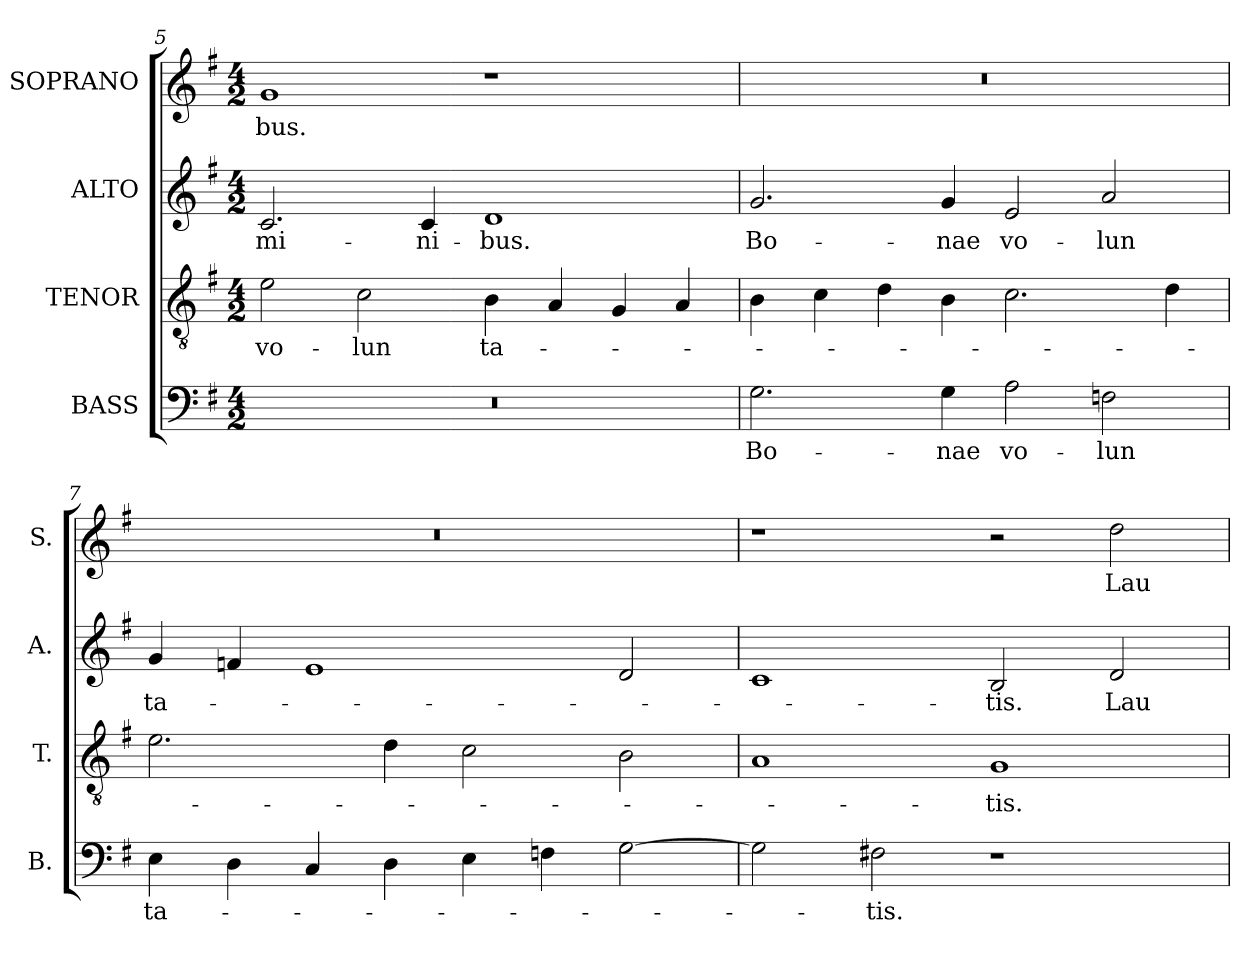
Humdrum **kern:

**kern	**text	**kern	**text	**kern	**text	**kern	**text
*part4	*part4	*part3	*part3	*part2	*part2	*part1	*part1
*staff4	*staff4	*staff3	*staff3	*staff2	*staff2	*staff1	*staff1
*I"BASS	*	*I"TENOR	*	*I"ALTO	*	*I"SOPRANO	*
*I'B.	*	*I'T.	*	*I'A.	*	*I'S.	*
*clefF4	*	*clefGv2	*	*clefG2	*	*clefG2	*
*	*	*ITrd7c12	*	*	*	*	*
*k[f#]	*	*k[f#]	*	*k[f#]	*	*k[f#]	*
*G:	*	*G:	*	*G:	*	*G:	*
*M4/2	*	*M4/2	*	*M4/2	*	*M4/2	*
=5	=5	=5	=5	=5	=5	=5	=5
!LO:N:vis=1	!	!	!	!	!	!	!
!	!	!	!LO:LY:b:color=#000000	!	!	!	!
!	!	!	!	!	!LO:LY:b:color=#000000	!	!
!	!	!	!	!	!	!	!LO:LY:b:color=#000000
0r	.	2Ei\	vo-	2.ci/	-mi-	1gi	-bus.
!	!	!	!LO:LY:b:color=#000000	!	!	!	!
.	.	2Ci\	-lun	.	.	.	.
!	!	!	!	!	!LO:LY:b:color=#000000	!	!
.	.	.	.	4ci/	-ni-	.	.
!	!	!	!LO:LY:b:color=#000000	!	!	!	!
!	!	!	!	!	!LO:LY:b:color=#000000	!	!
.	.	4BBi\	ta-	1di	-bus.	1r	.
.	.	4AAi/	.	.	.	.	.
.	.	4GGi/	.	.	.	.	.
.	.	4AAi/	.	.	.	.	.
=6	=6	=6	=6	=6	=6	=6	=6
!	!LO:LY:b:color=#000000	!	!	!	!	!	!
!	!	!	!	!	!LO:LY:b:color=#000000	!LO:N:vis=1	!
2.Gi\	Bo-	4BBi\	.	2.gi/	Bo-	0r	.
.	.	4Ci\	.	.	.	.	.
.	.	4Di\	.	.	.	.	.
!	!LO:LY:b:color=#000000	!	!	!	!	!	!
!	!	!	!	!	!LO:LY:b:color=#000000	!	!
4Gi\	-nae	4BBi\	.	4gi/	-nae	.	.
!	!LO:LY:b:color=#000000	!	!	!	!	!	!
!	!	!	!	!	!LO:LY:b:color=#000000	!	!
2Ai\	vo-	2.Ci\	.	2ei/	vo-	.	.
!	!LO:LY:b:color=#000000	!	!	!	!	!	!
!	!	!	!	!	!LO:LY:b:color=#000000	!	!
2Fni\	-lun	.	.	2ai/	-lun	.	.
.	.	4Di\	.	.	.	.	.
!!LO:LB:g=z
=7	=7	=7	=7	=7	=7	=7	=7
!	!LO:LY:b:color=#000000	!	!	!	!	!	!
!	!	!	!	!	!LO:LY:b:color=#000000	!LO:N:vis=1	!
4Ei\	ta-	2.Ei\	.	4gi/	ta-	0r	.
4Di\	.	.	.	4fni/	.	.	.
4Ci/	.	.	.	1ei	.	.	.
4Di\	.	4Di\	.	.	.	.	.
4Ei\	.	2Ci\	.	.	.	.	.
4Fni\	.	.	.	.	.	.	.
[2Gi\	.	2BBi\	.	2di/	.	.	.
=8	=8	=8	=8	=8	=8	=8	=8
2Gi\]	.	1AAi	.	1ci	.	1r	.
!	!LO:LY:b:color=#000000	!	!	!	!	!	!
2F#Xi\	-tis.	.	.	.	.	.	.
!	!	!	!LO:LY:b:color=#000000	!	!	!	!
!	!	!	!	!	!LO:LY:b:color=#000000	!	!
1r	.	1GGi	-tis.	2Bi/	-tis.	2r	.
!	!	!	!	!	!LO:LY:b:color=#000000	!	!
!	!	!	!	!	!	!	!LO:LY:b:color=#000000
.	.	.	.	2di/	Lau-	2ddi\	Lau-
=	=	=	=	=	=	=	=
*-	*-	*-	*-	*-	*-	*-	*-
